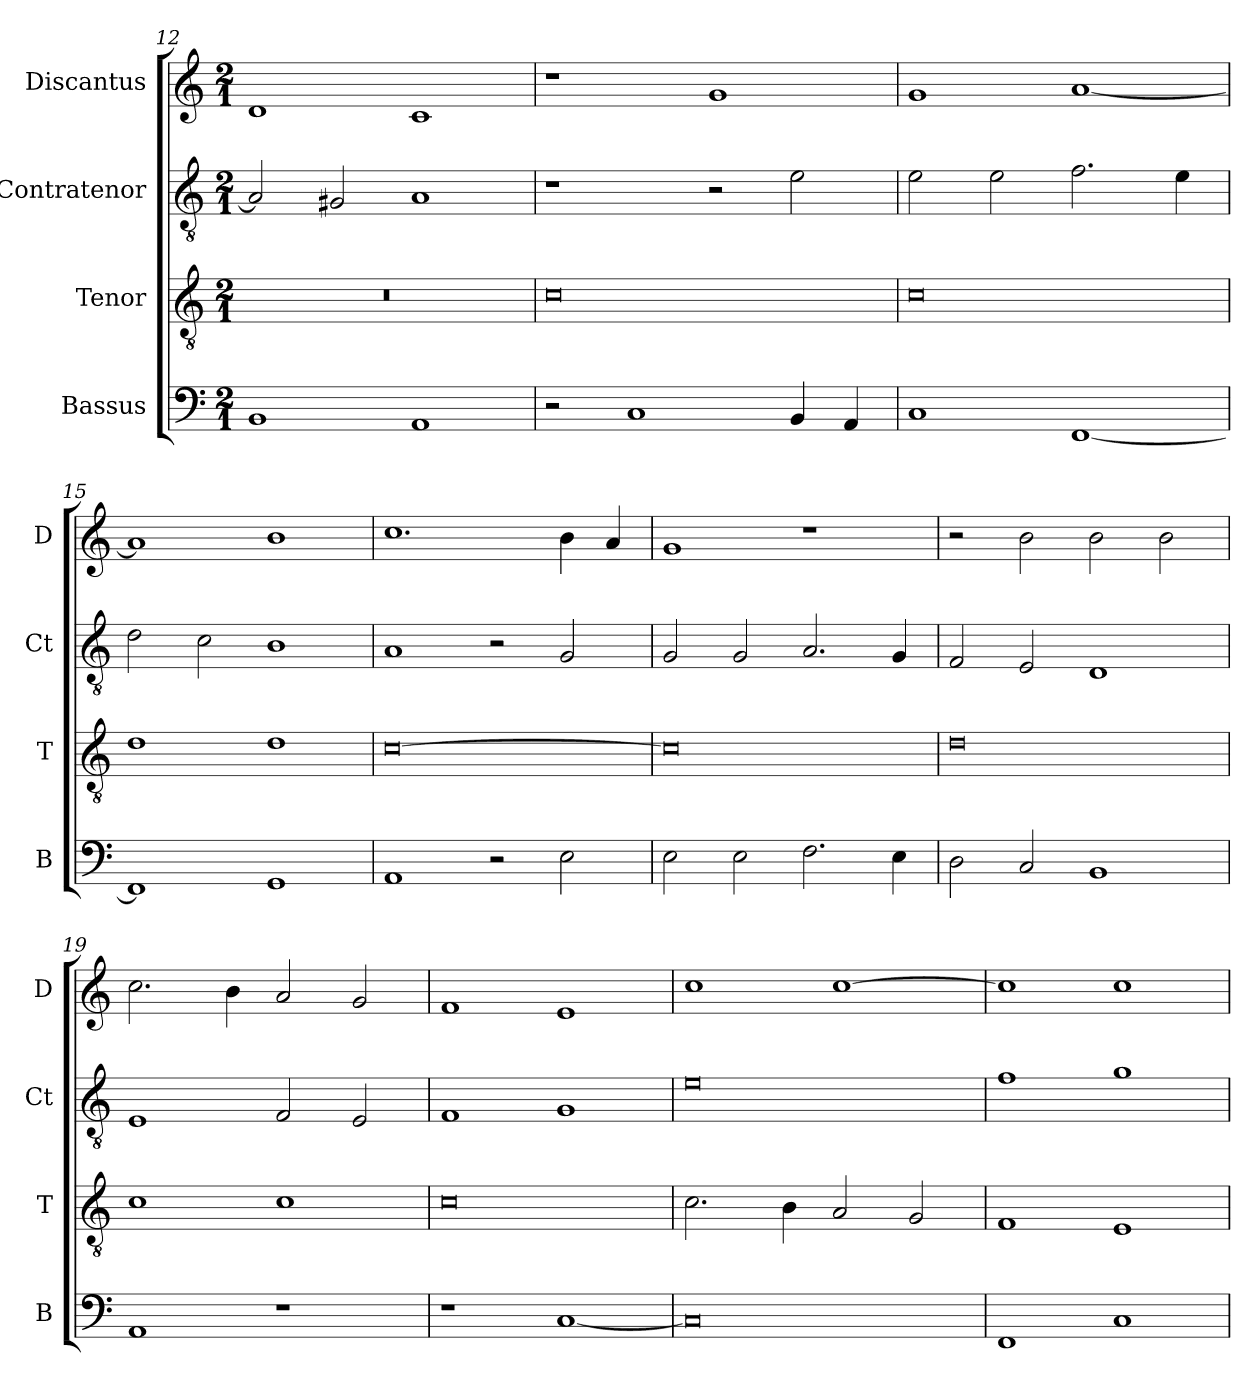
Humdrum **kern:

**kern	**kern	**kern	**kern
*part4	*part3	*part2	*part1
*staff4	*staff3	*staff2	*staff1
*I"Bassus	*I"Tenor	*I"Contratenor	*I"Discantus
*I'B	*I'T	*I'Ct	*I'D
*clefF4	*clefGv2	*clefGv2	*clefG2
*k[]	*k[]	*k[]	*k[]
*M2/1	*M2/1	*M2/1	*M2/1
=12	=12	=12	=12
1BB	0r	2A/]	1d
.	.	2G#X/	.
1AA	.	1A	1c
=13	=13	=13	=13
2r	0c	1r	1r
1C	.	.	.
.	.	2r	1g
4BB/	.	2e\	.
4AA/	.	.	.
=14	=14	=14	=14
1C	0c	2e\	1g
.	.	2e\	.
[1FF	.	2.f\	[1a
.	.	4e\	.
=15	=15	=15	=15
1FF]	1d	2d\	1a]
.	.	2c\	.
1GG	1d	1B	1b
=16	=16	=16	=16
1AA	[0c	1A	1.cc
2r	.	2r	.
2E\	.	2G/	4b\
.	.	.	4a/
=17	=17	=17	=17
2E\	0c]	2G/	1g
2E\	.	2G/	.
2.F\	.	2.A/	1r
4E\	.	4G/	.
=18	=18	=18	=18
2D\	0d	2F/	2r
2C/	.	2E/	2b\
1BB	.	1D	2b\
.	.	.	2b\
=19	=19	=19	=19
1AA	1c	1E	2.cc\
.	.	.	4b\
1r	1c	2F/	2a/
.	.	2E/	2g/
=20	=20	=20	=20
1r	0c	1F	1f
[1C	.	1G	1e
=21	=21	=21	=21
0C]	2.c\	0e	1cc
.	4B\	.	.
.	2A/	.	[1cc
.	2G/	.	.
=22	=22	=22	=22
1FF	1F	1f	1cc]
1C	1E	1g	1cc
=	=	=	=
*-	*-	*-	*-
